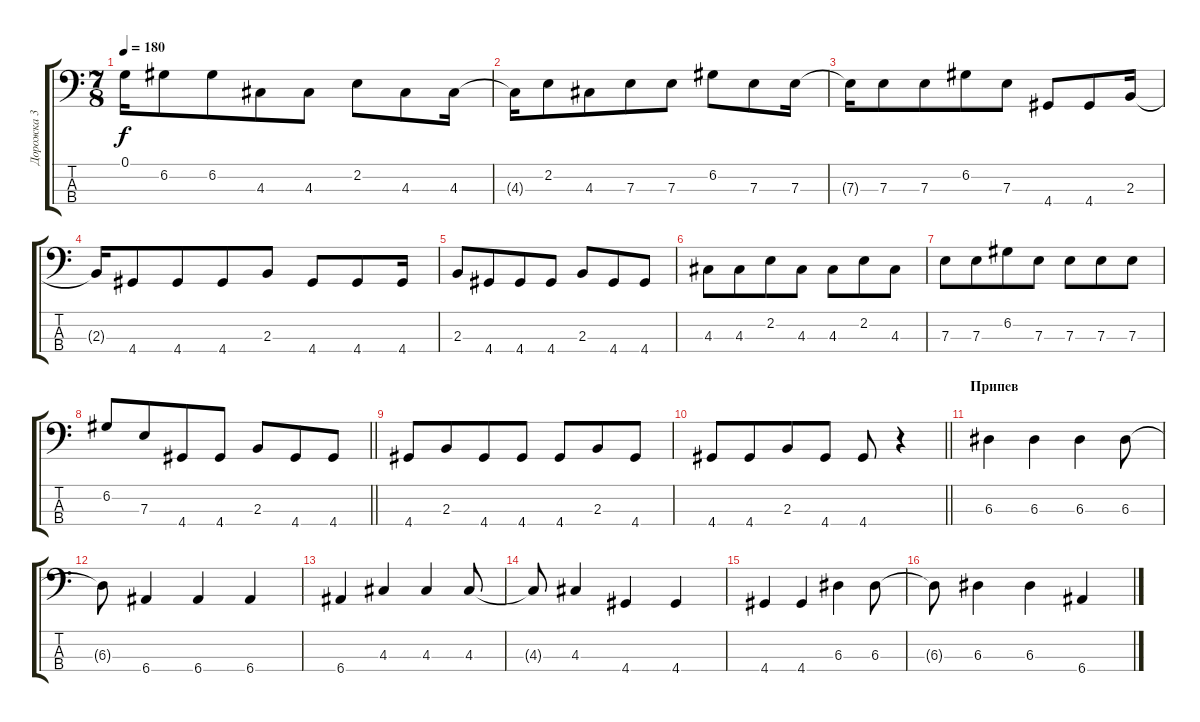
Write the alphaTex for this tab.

\track ("Дорожка 3" "Дорожка 3") {instrument electricbassfinger}
\staff {score tabs}
\tuning (G2 D2 A1 E1) {hide}
\ts (7 8)
\tempo 180
\clef f4
\ks c
0.1.16{dy f} 6.2.8 6.2.8 4.3.8 4.3.8 2.2.8 4.3.8 4.3.16 |
4.3{t}.16 2.2.8 4.3.8 7.3.8 7.3.8 6.2.8 7.3.8 7.3.16 |
7.3{t}.16 7.3.8 7.3.8 6.2.8 7.3.8 4.4.8 4.4.8 2.3.16 |
2.3{t}.16 4.4.8 4.4.8 4.4.8 2.3.8 4.4.8 4.4.8 4.4.16 |
2.3.8 4.4.8 4.4.8 4.4.8 2.3.8 4.4.8 4.4.8 |
4.3.8 4.3.8 2.2.8 4.3.8 4.3.8 2.2.8 4.3.8 |
7.3.8 7.3.8 6.2.8 7.3.8 7.3.8 7.3.8 7.3.8 |
\barLineRight lightlight
6.2.8 7.3.8 4.4.8 4.4.8 2.3.8 4.4.8 4.4.8 |
4.4.8 2.3.8 4.4.8 4.4.8 4.4.8 2.3.8 4.4.8 |
\barLineRight lightlight
4.4.8 4.4.8 2.3.8 4.4.8 4.4.8 r.4 |
\section ("" "Припев")
6.3.4 6.3.4 6.3.4 6.3.8 |
6.3{t}.8 6.4.4 6.4.4 6.4.4 |
6.4.4 4.3.4 4.3.4 4.3.8 |
4.3{t}.8 4.3.4 4.4.4 4.4.4 |
4.4.4 4.4.4 6.3.4 6.3.8 |
6.3{t}.8 6.3.4 6.3.4 6.4.4
